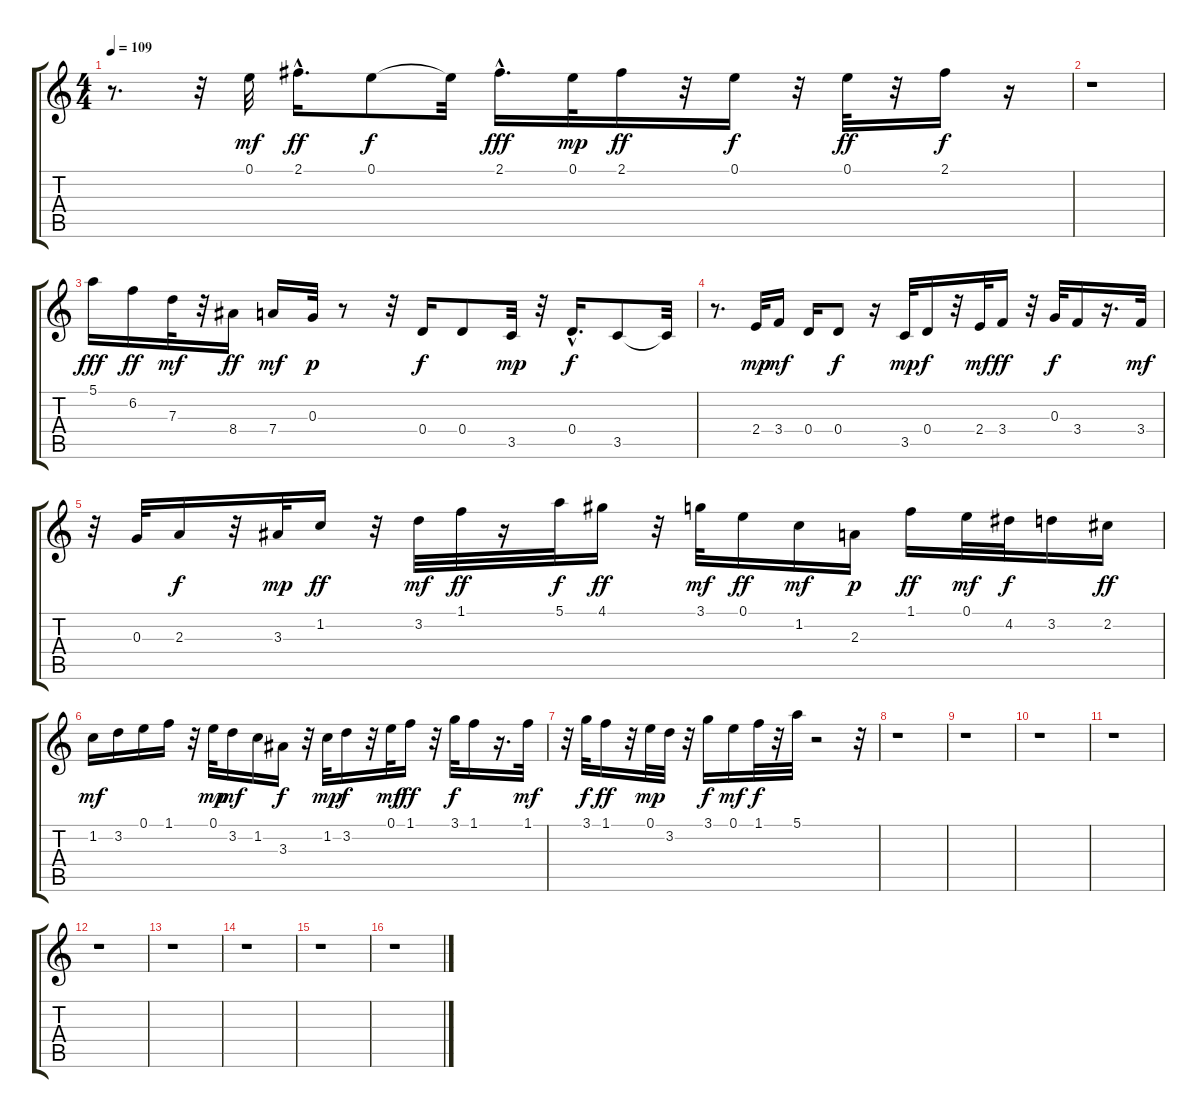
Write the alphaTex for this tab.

\track "" {instrument acousticguitarnylon}
\staff {score tabs}
\tuning (E4 B3 G3 D3 A2 E2) {hide}
\ts (4 4)
\tempo 109
\clef g2
\ks c
r.8{d dy mf} r.32 0.1.32 2.1{hac}.16{d dy ff} 0.1.8{dy f} 0.1{t}.32 2.1{hac}.16{d dy fff} 0.1.32{dy mp} 2.1.16{dy ff} r.32 0.1.16{dy f} r.32 0.1.32{dy ff} r.32 2.1.16{dy f} r.16 |
r.1 |
5.1.16{dy fff} 6.2.16{dy ff} 7.3.32{dy mf} r.32 8.4.16{dy ff} 7.4.16{dy mf} 0.3.32{dy p} r.8 r.32 0.4.16{dy f} 0.4.8 3.5.32{dy mp} r.32 0.4{hac}.16{d dy f} 3.5.8 3.5{t}.32 |
r.8{d} 2.4.32{dy mp} 3.4.16{dy mf} 0.4.16 0.4.8{dy f} r.16 3.5.32{dy mp} 0.4.16{dy f} r.32 2.4.32{dy mf} 3.4.16{dy ff} r.32 0.3.32{dy f} 3.4.16 r.16{d} 3.4.32{dy mf} |
r.32 0.3.32 2.3.16{dy f} r.32 3.3.32{dy mp} 1.2.16{dy ff} r.32 3.2.32{dy mf} 1.1.32{dy ff} r.16 5.1.32{dy f} 4.1.16{dy ff} r.32 3.1.32{dy mf} 0.1.16{dy ff} 1.2.16{dy mf} 2.3.16{dy p} 1.1.16{dy ff} 0.1.32{dy mf} 4.2.32{dy f} 3.2.16 2.2.16{dy ff} |
1.2.16{dy mf} 3.2.16 0.1.16 1.1.16 r.32 0.1.32{dy mp} 3.2.16{dy mf} 1.2.16 3.3.16{dy f} r.32 1.2.32{dy mp} 3.2.16{dy f} r.32 0.1.32{dy mf} 1.1.16{dy ff} r.32 3.1.32{dy f} 1.1.16 r.16{d} 1.1.32{dy mf} |
r.32 3.1.32{dy f} 1.1.16{dy ff} r.32 0.1.32{dy mp} 3.2.32 r.32 3.1.16{dy f} 0.1.16{dy mf} 1.1.32{dy f} r.32 5.1.32 r.2 r.32 |
r.1 |
r.1 |
r.1 |
r.1 |
r.1 |
r.1 |
r.1 |
r.1 |
r.1
